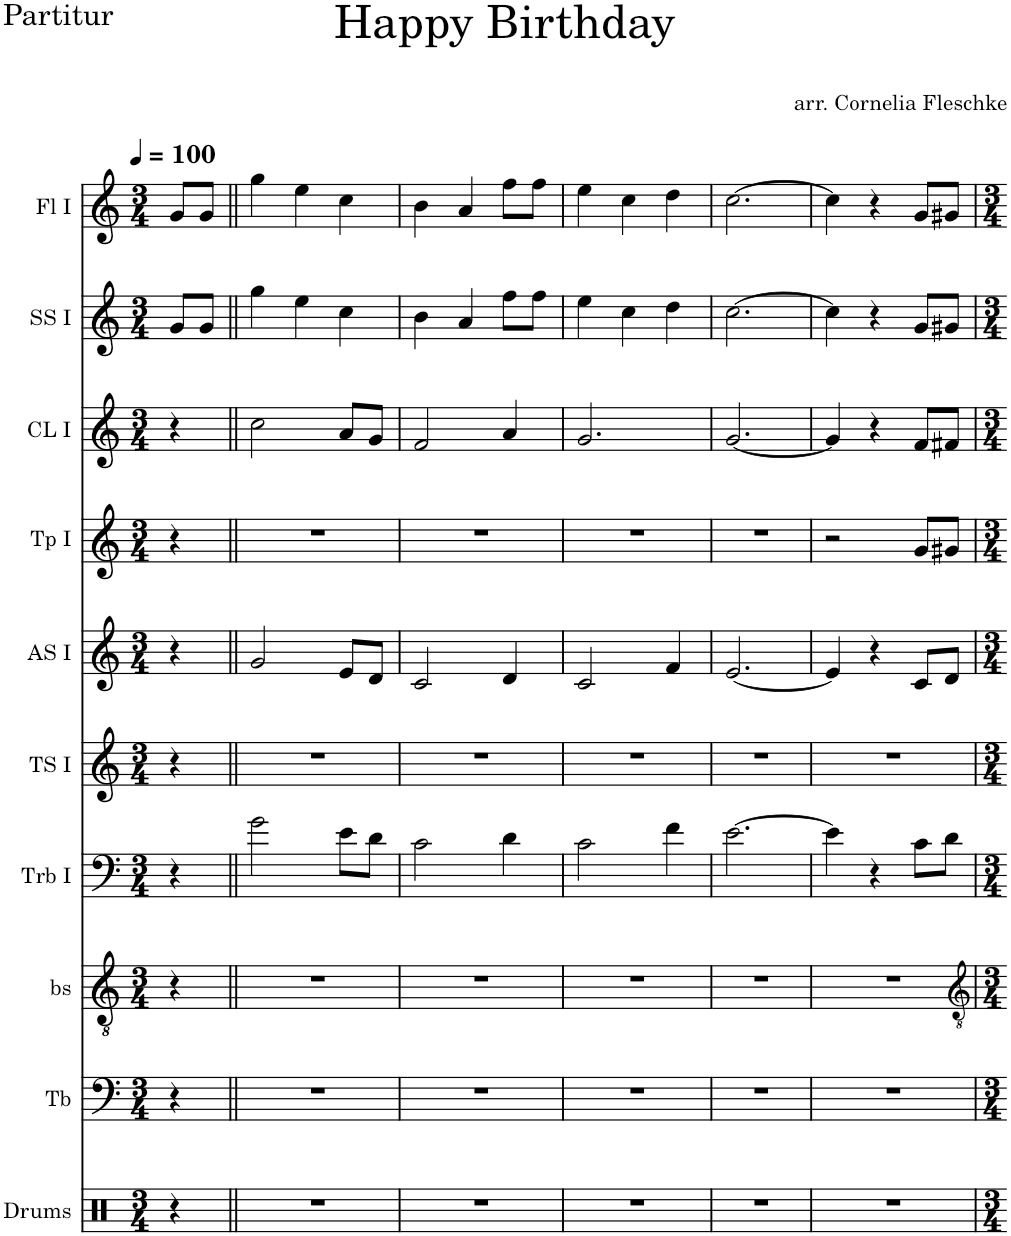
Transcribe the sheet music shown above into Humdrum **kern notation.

**kern	**kern	**kern	**kern	**kern	**kern	**kern	**kern	**kern	**kern
*part10	*part9	*part8	*part7	*part6	*part5	*part4	*part3	*part2	*part1
*staff10	*staff9	*staff8	*staff7	*staff6	*staff5	*staff4	*staff3	*staff2	*staff1
*I"Drums	*I"Tb	*I"bs	*I"Trb I	*I"TS I	*I"AS I	*I"Tp I	*I"CL I	*I"SS I	*I"Fl I
*I'Drums	*I'Tb	*I'bs	*I'Trb I	*I'TS I	*I'AS I	*I'Tp I	*I'CL I	*	*I'Fl I
*clefX	*clefF4	*clefGv2	*clefF4	*clefG2	*clefG2	*clefG2	*clefG2	*clefG2	*clefG2
*	*	*Trd12c21	*	*Trd8c14	*Trd5c9	*Trd1c2	*Trd1c2	*Trd1c2	*
*k[]	*k[]	*k[]	*k[]	*k[]	*k[]	*k[]	*k[]	*k[]	*k[]
*M3/4	*M3/4	*M3/4	*M3/4	*M3/4	*M3/4	*M3/4	*M3/4	*M3/4	*M3/4
*MM100	*MM100	*MM100	*MM100	*MM100	*MM100	*MM100	*MM100	*MM100	*MM100
=1	=1	=1	=1	=1	=1	=1	=1	=1	=1
4r	4r	4r	4r	4r	4r	4r	4r	8g/L	8g/L
.	.	.	.	.	.	.	.	8g/J	8g/J
=2||	=2||	=2||	=2||	=2||	=2||	=2||	=2||	=2||	=2||
2.r	2.r	2.r	2g\	2.r	2g/	2.r	2cc\	4gg\	4gg\
.	.	.	.	.	.	.	.	4ee\	4ee\
.	.	.	8e\L	.	8e/L	.	8a/L	4cc\	4cc\
.	.	.	8d\J	.	8d/J	.	8g/J	.	.
=3	=3	=3	=3	=3	=3	=3	=3	=3	=3
2.r	2.r	2.r	2c\	2.r	2c/	2.r	2f/	4b\	4b\
.	.	.	.	.	.	.	.	4a/	4a/
.	.	.	4d\	.	4d/	.	4a/	8ff\L	8ff\L
.	.	.	.	.	.	.	.	8ff\J	8ff\J
=4	=4	=4	=4	=4	=4	=4	=4	=4	=4
2.r	2.r	2.r	2c\	2.r	2c/	2.r	2.g/	4ee\	4ee\
.	.	.	.	.	.	.	.	4cc\	4cc\
.	.	.	4f\	.	4f/	.	.	4dd\	4dd\
=5	=5	=5	=5	=5	=5	=5	=5	=5	=5
2.r	2.r	2.r	[2.e\	2.r	[2.e/	2.r	[2.g/	[2.cc\	[2.cc\
=6	=6	=6	=6	=6	=6	=6	=6	=6	=6
2.r	2.r	2.r	4e\]	2.r	4e/]	2r	4g/]	4cc\]	4cc\]
.	.	.	4r	.	4r	.	4r	4r	4r
.	.	.	8c\L	.	8c/L	8g/L	8f/L	8g/L	8g/L
.	.	.	8d\J	.	8d/J	8g#X/J	8f#X/J	8g#X/J	8g#X/J
=	=	=	=	=	=	=	=	=	=
*-	*-	*-	*-	*-	*-	*-	*-	*-	*-
